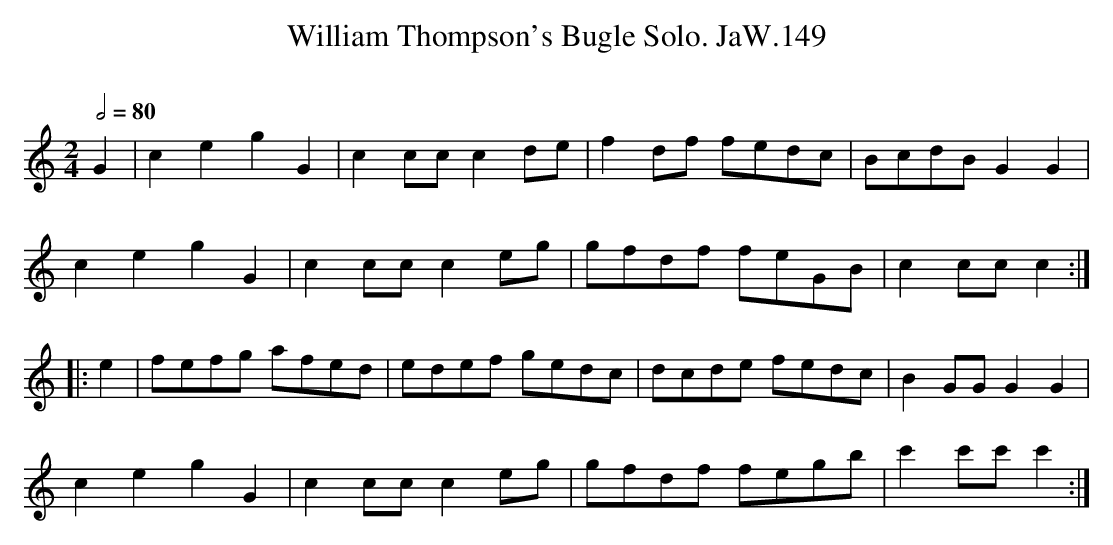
X:1
T:William Thompson's Bugle Solo. JaW.149
M:2/4
L:1/8
Q:1/2=80
O:
K:C
G2|c2e2 g2G2|c2cc c2de|f2df fedc|BcdB G2G2|
c2e2 g2G2|c2cc c2eg|gfdf feGB|c2cc c2:|
|:e2|fefg afed|edef gedc|dcde fedc|B2GG G2G2|
c2e2 g2G2|c2cc c2eg|gfdf fegb|c'2c'c' c'2:|
